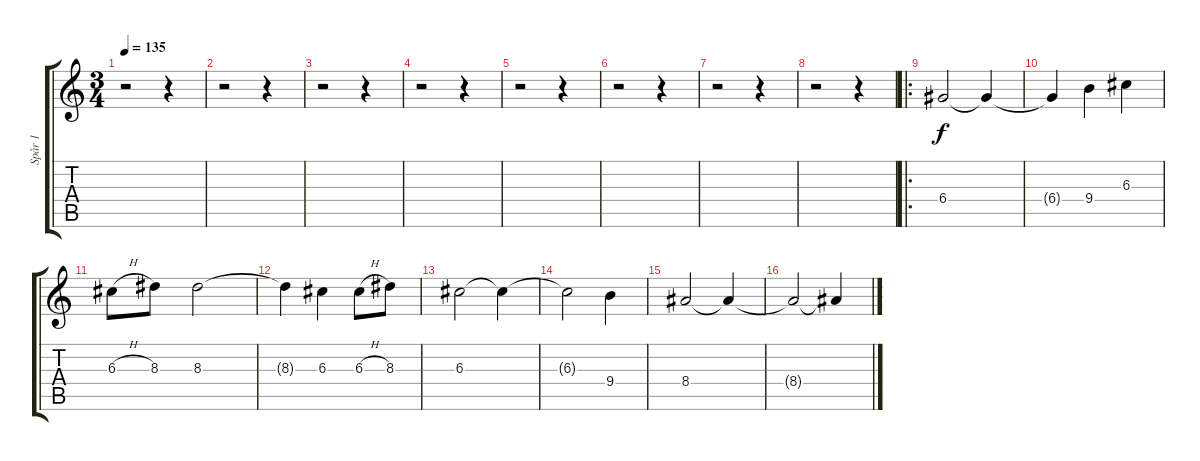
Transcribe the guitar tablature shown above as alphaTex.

\track ("Spår 1" "Spår 1") {instrument acousticguitarnylon}
\staff {score tabs}
\tuning (E4 B3 G3 D3 A2 E2) {hide}
\ts (3 4)
\tempo 135
\clef g2
\ks c
r.2{dy f instrument acousticguitarnylon} r.4 |
r.2 r.4 |
r.2 r.4 |
r.2 r.4 |
r.2 r.4 |
r.2 r.4 |
r.2 r.4 |
r.2 r.4 |
\ro
6.4.2 6.4{t}.4 |
6.4{t}.4 9.4.4 6.3.4 |
6.3{h}.8 8.3.8 8.3.2 |
8.3{t}.4 6.3.4 6.3{h}.8 8.3.8 |
6.3.2 6.3{t}.4 |
6.3{t}.2 9.4.4 |
8.4.2 8.4{t}.4 |
8.4{t}.2 8.4{t}.4
